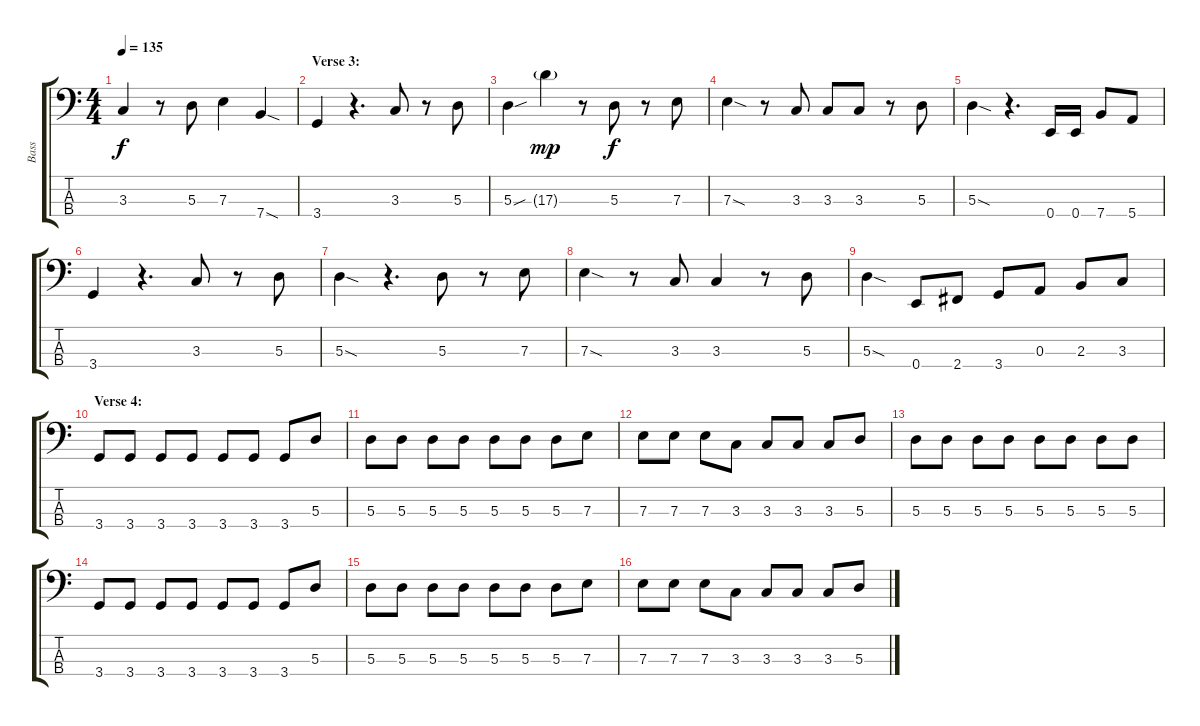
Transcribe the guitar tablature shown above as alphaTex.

\track ("Bass" "Bass") {instrument electricbassfinger}
\staff {score tabs}
\tuning (G2 D2 A1 E1) {hide}
\ts (4 4)
\tempo 135
\clef f4
\ks c
3.3.4{dy f} r.8 5.3.8 7.3.4 7.4{sod}.4 |
\section ("" "Verse 3:")
3.4.4 r.4{d} 3.3.8 r.8 5.3.8 |
5.3{sou}.4 17.3{g}.4{dy mp} r.8 5.3.8{dy f} r.8 7.3.8 |
7.3{sod}.4 r.8 3.3.8 3.3.8 3.3.8 r.8 5.3.8 |
5.3{sod}.4 r.4{d} 0.4.16 0.4.16 7.4.8 5.4.8 |
3.4.4 r.4{d} 3.3.8 r.8 5.3.8 |
5.3{sod}.4 r.4{d} 5.3.8 r.8 7.3.8 |
7.3{sod}.4 r.8 3.3.8 3.3.4 r.8 5.3.8 |
5.3{sod}.4 0.4.8 2.4.8 3.4.8 0.3.8 2.3.8 3.3.8 |
\section ("" "Verse 4:")
3.4.8 3.4.8 3.4.8 3.4.8 3.4.8 3.4.8 3.4.8 5.3.8 |
5.3.8 5.3.8 5.3.8 5.3.8 5.3.8 5.3.8 5.3.8 7.3.8 |
7.3.8 7.3.8 7.3.8 3.3.8 3.3.8 3.3.8 3.3.8 5.3.8 |
5.3.8 5.3.8 5.3.8 5.3.8 5.3.8 5.3.8 5.3.8 5.3.8 |
3.4.8 3.4.8 3.4.8 3.4.8 3.4.8 3.4.8 3.4.8 5.3.8 |
5.3.8 5.3.8 5.3.8 5.3.8 5.3.8 5.3.8 5.3.8 7.3.8 |
7.3.8 7.3.8 7.3.8 3.3.8 3.3.8 3.3.8 3.3.8 5.3.8
